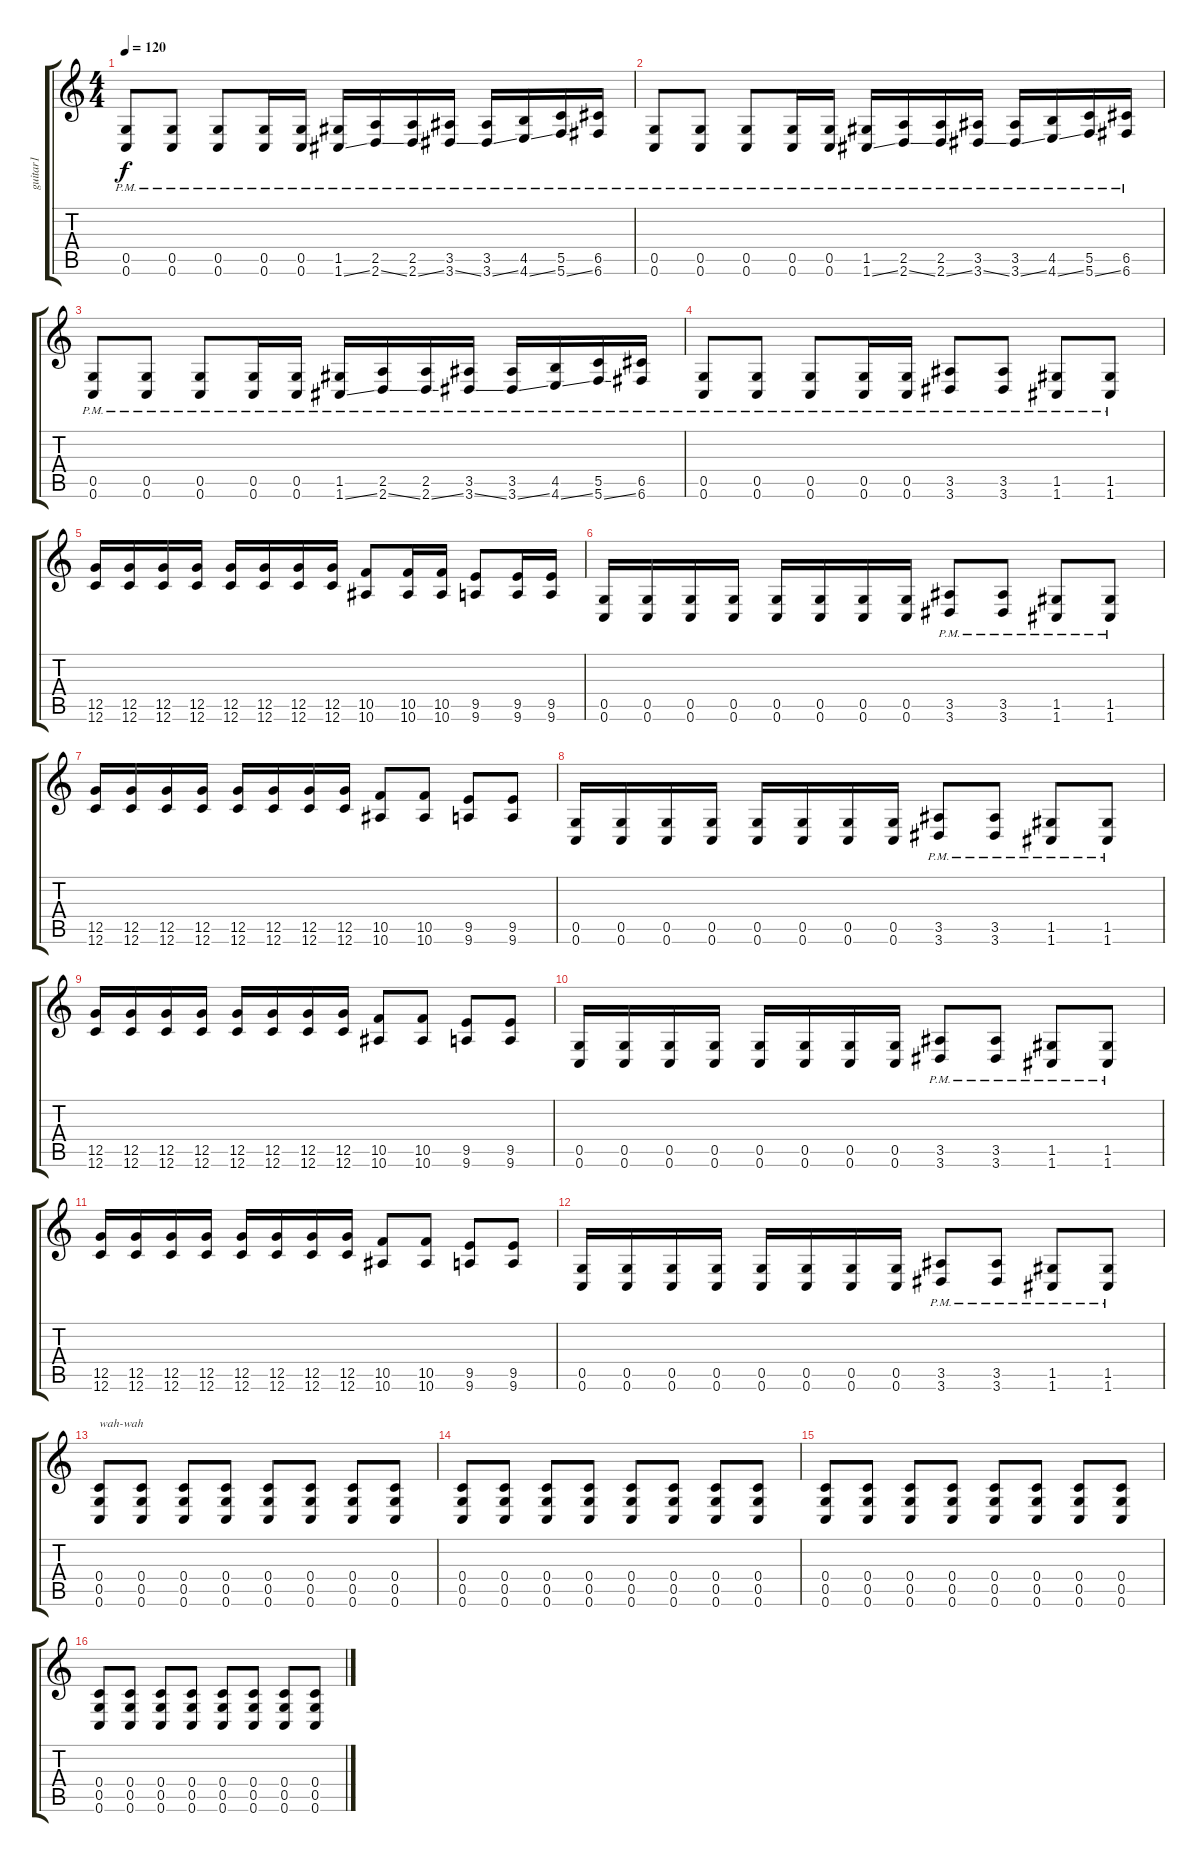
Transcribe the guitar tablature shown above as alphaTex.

\track ("guitar1" "guitar1") {instrument distortionguitar}
\staff {score tabs}
\tuning (D4 A3 F3 C3 G2 C2) {hide}
\ts (4 4)
\tempo 120
\clef g2
\ks c
(0.5{pm} 0.6).8{dy f} (0.5{pm} 0.6).8 (0.5{pm} 0.6).8 (0.5{pm} 0.6).16 (0.5{pm} 0.6).16 (1.5{pm} 1.6{ss}).16 (2.5{pm} 2.6{ss}).16 (2.5{pm} 2.6{ss}).16 (3.5{pm} 3.6{ss}).16 (3.5{pm} 3.6{ss}).16 (4.5{pm} 4.6{ss}).16 (5.5{pm} 5.6{ss}).16 (6.5{pm} 6.6).16 |
(0.5{pm} 0.6).8 (0.5{pm} 0.6).8 (0.5{pm} 0.6).8 (0.5{pm} 0.6).16 (0.5{pm} 0.6).16 (1.5{pm} 1.6{ss}).16 (2.5{pm} 2.6{ss}).16 (2.5{pm} 2.6{ss}).16 (3.5{pm} 3.6{ss}).16 (3.5{pm} 3.6{ss}).16 (4.5{pm} 4.6{ss}).16 (5.5{pm} 5.6{ss}).16 (6.5{pm} 6.6).16 |
(0.5{pm} 0.6).8 (0.5{pm} 0.6).8 (0.5{pm} 0.6).8 (0.5{pm} 0.6).16 (0.5{pm} 0.6).16 (1.5{pm} 1.6{ss}).16 (2.5{pm} 2.6{ss}).16 (2.5{pm} 2.6{ss}).16 (3.5{pm} 3.6{ss}).16 (3.5{pm} 3.6{ss}).16 (4.5{pm} 4.6{ss}).16 (5.5{pm} 5.6{ss}).16 (6.5{pm} 6.6).16 |
(0.5{pm} 0.6).8 (0.5{pm} 0.6).8 (0.5{pm} 0.6).8 (0.5{pm} 0.6).16 (0.5{pm} 0.6).16 (3.5{pm} 3.6).8 (3.5{pm} 3.6).8 (1.5{pm} 1.6).8 (1.5{pm} 1.6).8 |
(12.5 12.6).16 (12.5 12.6).16 (12.5 12.6).16 (12.5 12.6).16 (12.5 12.6).16 (12.5 12.6).16 (12.5 12.6).16 (12.5 12.6).16 (10.5 10.6).8 (10.5 10.6).16 (10.5 10.6).16 (9.5 9.6).8 (9.5 9.6).16 (9.5 9.6).16 |
(0.5 0.6).16 (0.5 0.6).16 (0.5 0.6).16 (0.5 0.6).16 (0.5 0.6).16 (0.5 0.6).16 (0.5 0.6).16 (0.5 0.6).16 (3.5{pm} 3.6).8 (3.5{pm} 3.6).8 (1.5{pm} 1.6).8 (1.5{pm} 1.6).8 |
(12.5 12.6).16 (12.5 12.6).16 (12.5 12.6).16 (12.5 12.6).16 (12.5 12.6).16 (12.5 12.6).16 (12.5 12.6).16 (12.5 12.6).16 (10.5 10.6).8 (10.5 10.6).8 (9.5 9.6).8 (9.5 9.6).8 |
(0.5 0.6).16 (0.5 0.6).16 (0.5 0.6).16 (0.5 0.6).16 (0.5 0.6).16 (0.5 0.6).16 (0.5 0.6).16 (0.5 0.6).16 (3.5{pm} 3.6).8 (3.5{pm} 3.6).8 (1.5{pm} 1.6).8 (1.5{pm} 1.6).8 |
(12.5 12.6).16 (12.5 12.6).16 (12.5 12.6).16 (12.5 12.6).16 (12.5 12.6).16 (12.5 12.6).16 (12.5 12.6).16 (12.5 12.6).16 (10.5 10.6).8 (10.5 10.6).8 (9.5 9.6).8 (9.5 9.6).8 |
(0.5 0.6).16 (0.5 0.6).16 (0.5 0.6).16 (0.5 0.6).16 (0.5 0.6).16 (0.5 0.6).16 (0.5 0.6).16 (0.5 0.6).16 (3.5{pm} 3.6).8 (3.5{pm} 3.6).8 (1.5{pm} 1.6).8 (1.5{pm} 1.6).8 |
(12.5 12.6).16 (12.5 12.6).16 (12.5 12.6).16 (12.5 12.6).16 (12.5 12.6).16 (12.5 12.6).16 (12.5 12.6).16 (12.5 12.6).16 (10.5 10.6).8 (10.5 10.6).8 (9.5 9.6).8 (9.5 9.6).8 |
(0.5 0.6).16 (0.5 0.6).16 (0.5 0.6).16 (0.5 0.6).16 (0.5 0.6).16 (0.5 0.6).16 (0.5 0.6).16 (0.5 0.6).16 (3.5{pm} 3.6).8 (3.5{pm} 3.6).8 (1.5{pm} 1.6).8 (1.5{pm} 1.6).8 |
(0.4 0.5 0.6).8{txt "wah-wah"} (0.4 0.5 0.6).8 (0.4 0.5 0.6).8 (0.4 0.5 0.6).8 (0.4 0.5 0.6).8 (0.4 0.5 0.6).8 (0.4 0.5 0.6).8 (0.4 0.5 0.6).8 |
(0.4 0.5 0.6).8 (0.4 0.5 0.6).8 (0.4 0.5 0.6).8 (0.4 0.5 0.6).8 (0.4 0.5 0.6).8 (0.4 0.5 0.6).8 (0.4 0.5 0.6).8 (0.4 0.5 0.6).8 |
(0.4 0.5 0.6).8 (0.4 0.5 0.6).8 (0.4 0.5 0.6).8 (0.4 0.5 0.6).8 (0.4 0.5 0.6).8 (0.4 0.5 0.6).8 (0.4 0.5 0.6).8 (0.4 0.5 0.6).8 |
(0.4 0.5 0.6).8 (0.4 0.5 0.6).8 (0.4 0.5 0.6).8 (0.4 0.5 0.6).8 (0.4 0.5 0.6).8 (0.4 0.5 0.6).8 (0.4 0.5 0.6).8 (0.4 0.5 0.6).8
